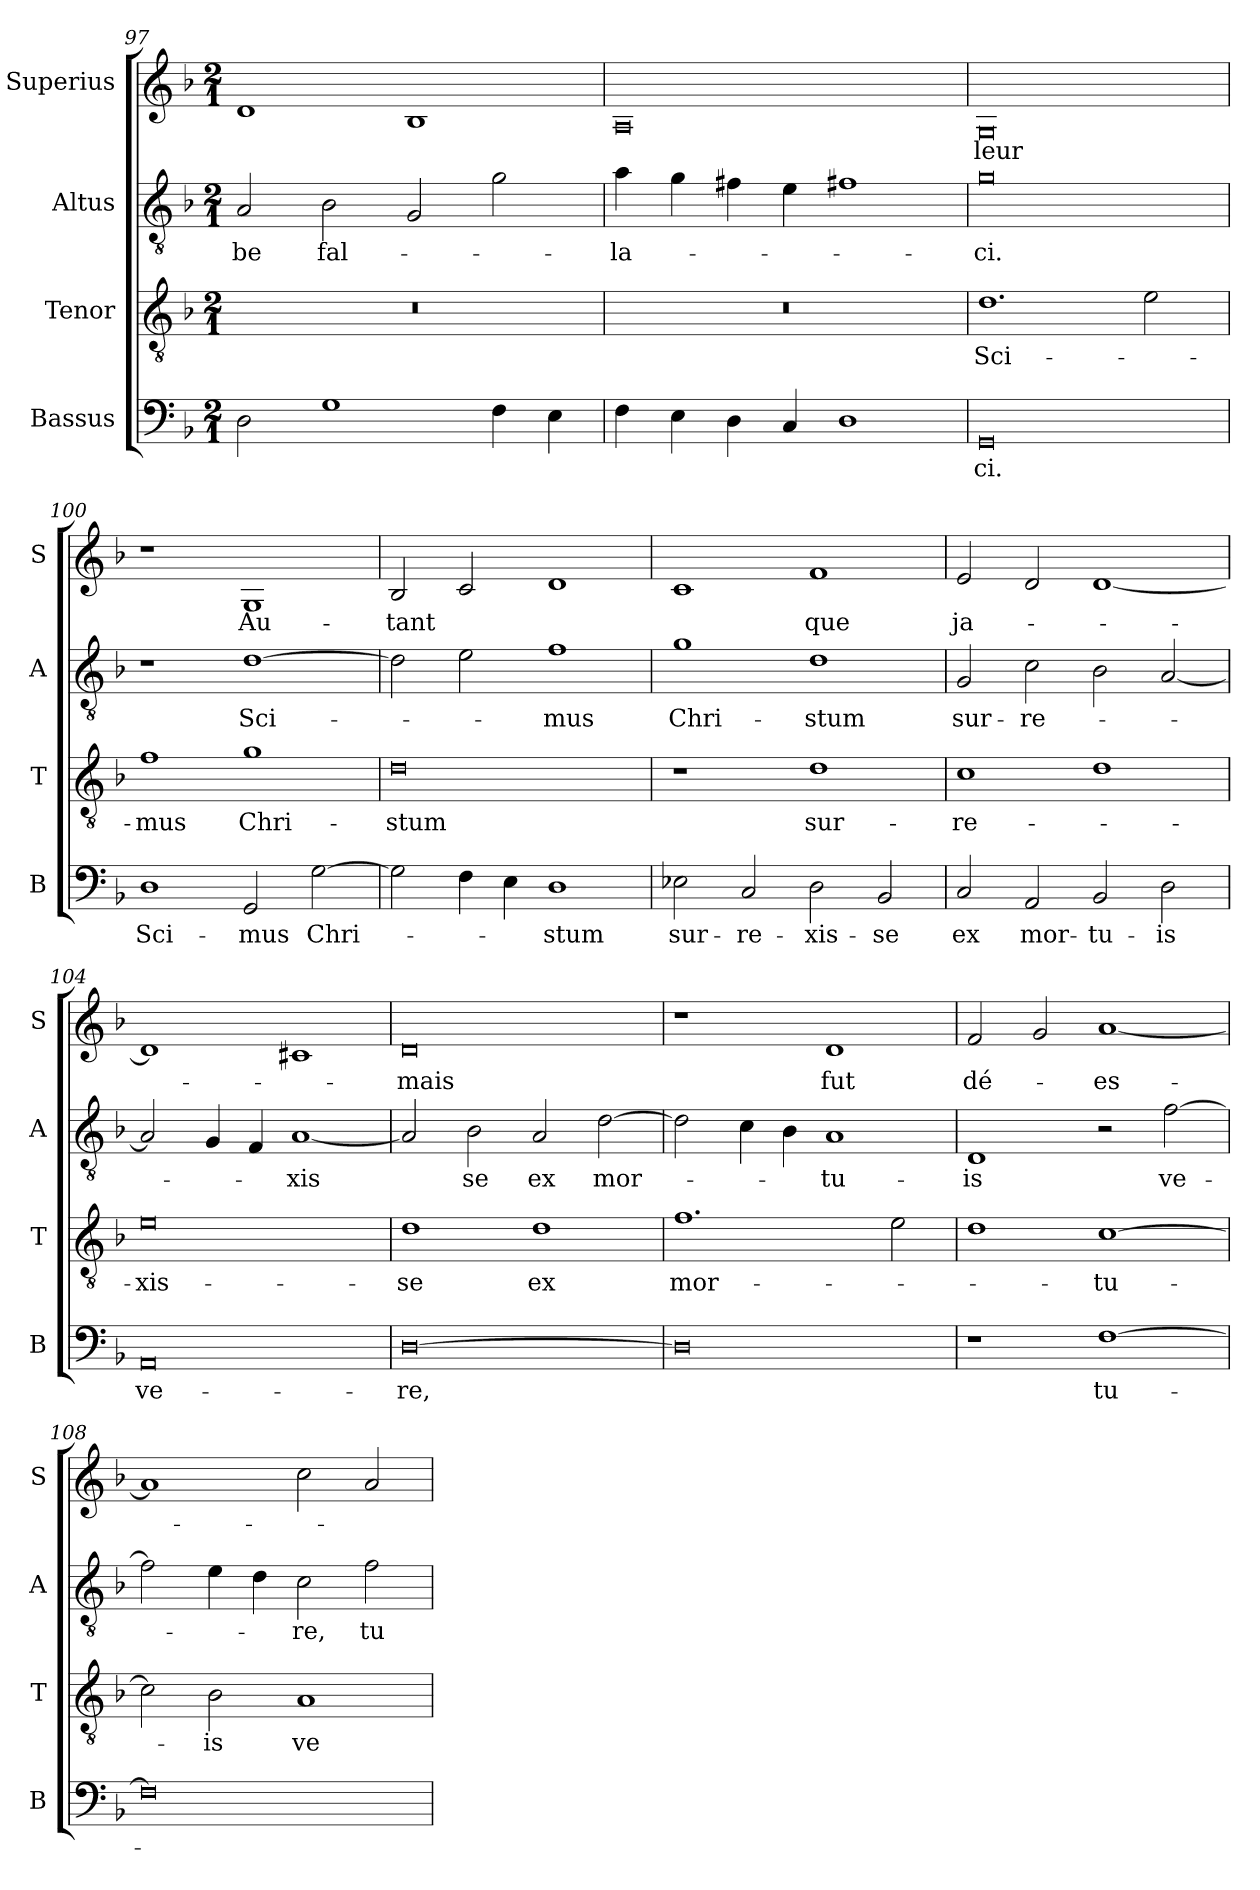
**kern	**text	**kern	**text	**kern	**text	**kern	**text
*part4	*part4	*part3	*part3	*part2	*part2	*part1	*part1
*staff4	*staff4	*staff3	*staff3	*staff2	*staff2	*staff1	*staff1
*I"Bassus	*	*I"Tenor	*	*I"Altus	*	*I"Superius	*
*I'B	*	*I'T	*	*I'A	*	*I'S	*
*clefF4	*	*clefGv2	*	*clefGv2	*	*clefG2	*
*k[b-]	*	*k[b-]	*	*k[b-]	*	*k[b-]	*
*M2/1	*	*M2/1	*	*M2/1	*	*M2/1	*
=97	=97	=97	=97	=97	=97	=97	=97
2D\	.	0r	.	2A/	-be	1d	.
1G	.	.	.	2B-\	fal-	.	.
.	.	.	.	2G/	.	1B-	.
4F\	.	.	.	2g\	.	.	.
4E\	.	.	.	.	.	.	.
=98	=98	=98	=98	=98	=98	=98	=98
4F\	.	0r	.	4a\	-la-	0A	.
4E\	.	.	.	4g\	.	.	.
4D\	.	.	.	4f#X\	.	.	.
4C/	.	.	.	4e\	.	.	.
1D	.	.	.	1f#X	.	.	.
=99	=99	=99	=99	=99	=99	=99	=99
0GG	-ci.	1.d	Sci-	0g	-ci.	0G	-leur
.	.	2e\	.	.	.	.	.
=100	=100	=100	=100	=100	=100	=100	=100
1D	Sci-	1f	-mus	1r	.	1r	.
2GG/	-mus	1g	Chri-	[1d	Sci-	1G	Au-
[2G\	Chri-	.	.	.	.	.	.
=101	=101	=101	=101	=101	=101	=101	=101
2G\]	.	0d	-stum	2d\]	.	2B-/	-tant
4F\	.	.	.	2e\	.	2c/	.
4E\	.	.	.	.	.	.	.
1D	-stum	.	.	1f	-mus	1d	.
=102	=102	=102	=102	=102	=102	=102	=102
2E-X\	sur-	1r	.	1g	Chri-	1c	.
2C/	-re-	.	.	.	.	.	.
2D\	-xis-	1d	sur-	1d	-stum	1f	que
2BB-/	-se	.	.	.	.	.	.
=103	=103	=103	=103	=103	=103	=103	=103
2C/	ex	1c	-re-	2G/	sur-	2e/	ja-
2AA/	mor-	.	.	2c\	-re-	2d/	.
2BB-/	-tu-	1d	.	2B-\	.	[1d	.
2D\	-is	.	.	[2A/	.	.	.
=104	=104	=104	=104	=104	=104	=104	=104
0AA	ve-	0e	-xis-	2A/]	.	1d]	.
.	.	.	.	4G/	.	.	.
.	.	.	.	4F/	.	.	.
.	.	.	.	[1A	-xis	1c#X	.
=105	=105	=105	=105	=105	=105	=105	=105
[0D	-re,	1d	-se	2A/]	.	0d	-mais
.	.	.	.	2B-\	se	.	.
.	.	1d	ex	2A/	ex	.	.
.	.	.	.	[2d\	mor-	.	.
=106	=106	=106	=106	=106	=106	=106	=106
0D]	.	1.f	mor-	2d\]	.	1r	.
.	.	.	.	4c\	.	.	.
.	.	.	.	4B-\	.	.	.
.	.	.	.	1A	-tu-	1d	fut
.	.	2e\	.	.	.	.	.
=107	=107	=107	=107	=107	=107	=107	=107
1r	.	1d	.	1D	-is	2f/	dé-
.	.	.	.	.	.	2g/	.
[1F	tu-	[1c	-tu-	2r	.	[1a	-es-
.	.	.	.	[2f\	ve-	.	.
=108	=108	=108	=108	=108	=108	=108	=108
0F]	.	2c\]	.	2f\]	.	1a]	.
.	.	2B-\	-is	4e\	.	.	.
.	.	.	.	4d\	.	.	.
.	.	1A	ve-	2c\	-re,	2cc\	.
.	.	.	.	2f\	tu	2a/	.
=	=	=	=	=	=	=	=
*-	*-	*-	*-	*-	*-	*-	*-
